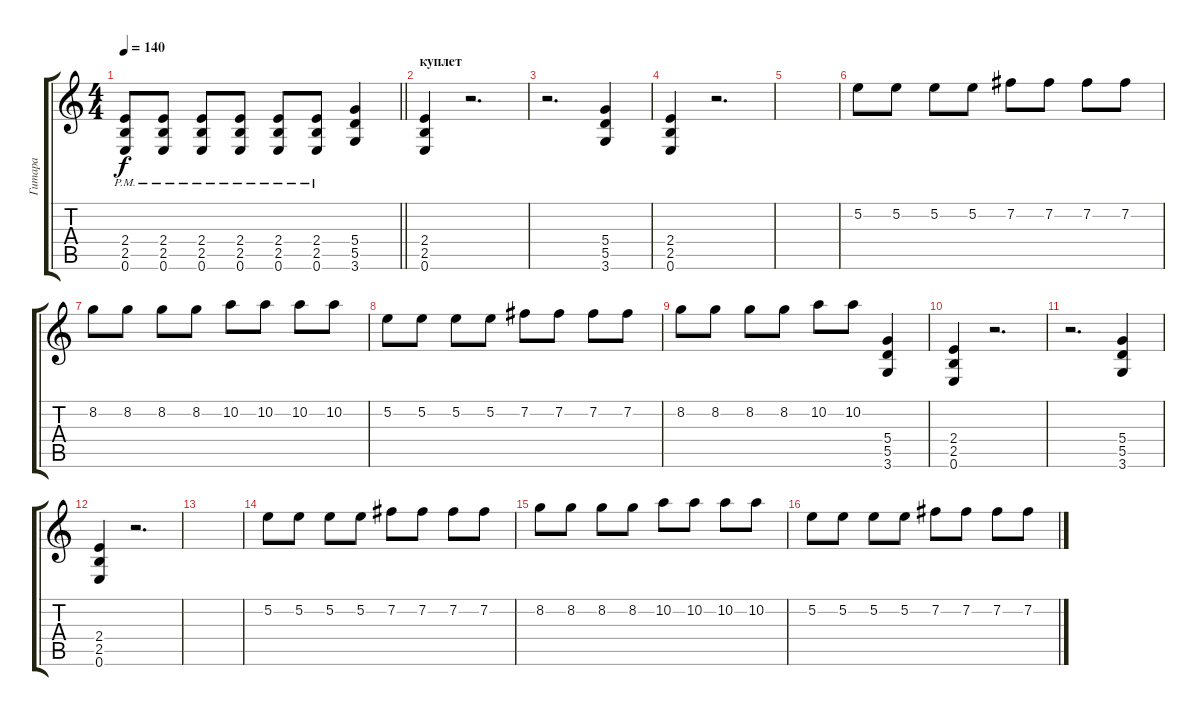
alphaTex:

\track ("Гитара" "Гитара") {instrument distortionguitar}
\staff {score tabs}
\tuning (E4 B3 G3 D3 A2 E2) {hide}
\ts (4 4)
\tempo 140
\clef g2
\barLineRight lightlight
\ks c
(2.4{pm} 2.5{pm} 0.6{pm}).8{dy f} (2.4{pm} 2.5{pm} 0.6{pm}).8 (2.4{pm} 2.5{pm} 0.6{pm}).8 (2.4{pm} 2.5{pm} 0.6{pm}).8 (2.4{pm} 2.5{pm} 0.6{pm}).8 (2.4{pm} 2.5{pm} 0.6{pm}).8 (5.4 5.5 3.6).4 |
\section ("" "куплет")
(2.4 2.5 0.6).4 r.2{d} |
r.2{d} (5.4 5.5 3.6).4 |
(2.4 2.5 0.6).4 r.2{d} |
|
5.2.8 5.2.8 5.2.8 5.2.8 7.2.8 7.2.8 7.2.8 7.2.8 |
8.2.8 8.2.8 8.2.8 8.2.8 10.2.8 10.2.8 10.2.8 10.2.8 |
5.2.8 5.2.8 5.2.8 5.2.8 7.2.8 7.2.8 7.2.8 7.2.8 |
8.2.8 8.2.8 8.2.8 8.2.8 10.2.8 10.2.8 (5.4 5.5 3.6).4 |
(2.4 2.5 0.6).4 r.2{d} |
r.2{d} (5.4 5.5 3.6).4 |
(2.4 2.5 0.6).4 r.2{d} |
|
5.2.8 5.2.8 5.2.8 5.2.8 7.2.8 7.2.8 7.2.8 7.2.8 |
8.2.8 8.2.8 8.2.8 8.2.8 10.2.8 10.2.8 10.2.8 10.2.8 |
5.2.8 5.2.8 5.2.8 5.2.8 7.2.8 7.2.8 7.2.8 7.2.8
